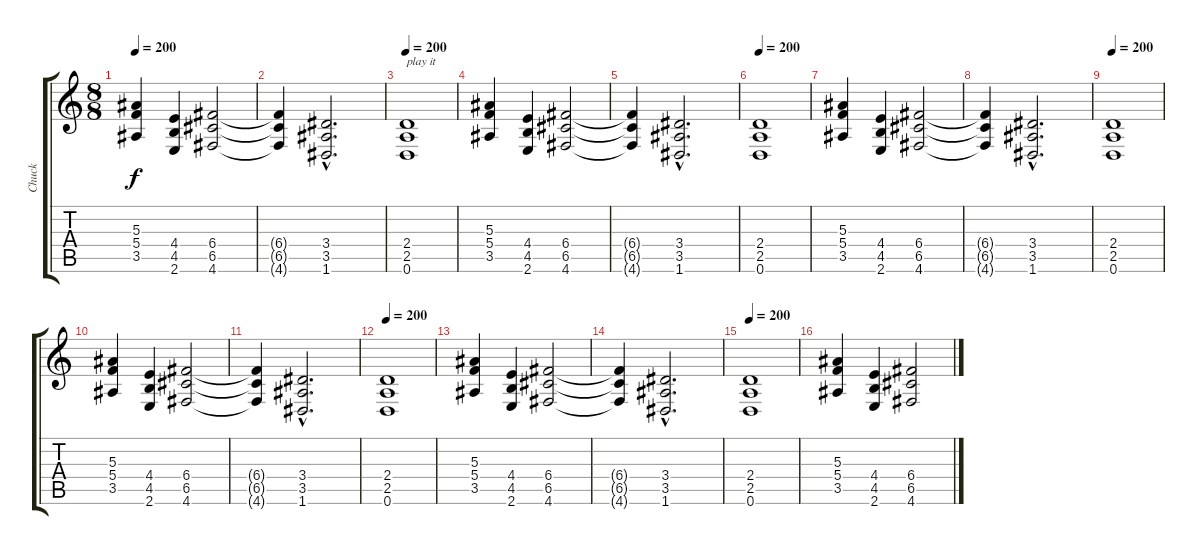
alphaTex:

\track ("Chuck" "Chuck") {instrument distortionguitar}
\staff {score tabs}
\tuning (D4 A3 F3 C3 G2 D2) {hide}
\ts (8 8)
\tempo 200
\clef g2
\ks c
(5.3 5.4 3.5).4{dy f} (4.4 4.5 2.6).4 (6.4 6.5 4.6).2 |
(6.4{t} 6.5{t} 4.6{t}).4 (3.4{hac} 3.5{hac} 1.6{hac}).2{d} |
\tempo 200
(2.4 2.5 0.6).1{txt "play it"} |
(5.3 5.4 3.5).4 (4.4 4.5 2.6).4 (6.4 6.5 4.6).2 |
(6.4{t} 6.5{t} 4.6{t}).4 (3.4{hac} 3.5{hac} 1.6{hac}).2{d} |
\tempo 200
(2.4 2.5 0.6).1 |
(5.3 5.4 3.5).4 (4.4 4.5 2.6).4 (6.4 6.5 4.6).2 |
(6.4{t} 6.5{t} 4.6{t}).4 (3.4{hac} 3.5{hac} 1.6{hac}).2{d} |
\tempo 200
(2.4 2.5 0.6).1 |
(5.3 5.4 3.5).4 (4.4 4.5 2.6).4 (6.4 6.5 4.6).2 |
(6.4{t} 6.5{t} 4.6{t}).4 (3.4{hac} 3.5{hac} 1.6{hac}).2{d} |
\tempo 200
(2.4 2.5 0.6).1 |
(5.3 5.4 3.5).4 (4.4 4.5 2.6).4 (6.4 6.5 4.6).2 |
(6.4{t} 6.5{t} 4.6{t}).4 (3.4{hac} 3.5{hac} 1.6{hac}).2{d} |
\tempo 200
(2.4 2.5 0.6).1 |
(5.3 5.4 3.5).4 (4.4 4.5 2.6).4 (6.4 6.5 4.6).2
